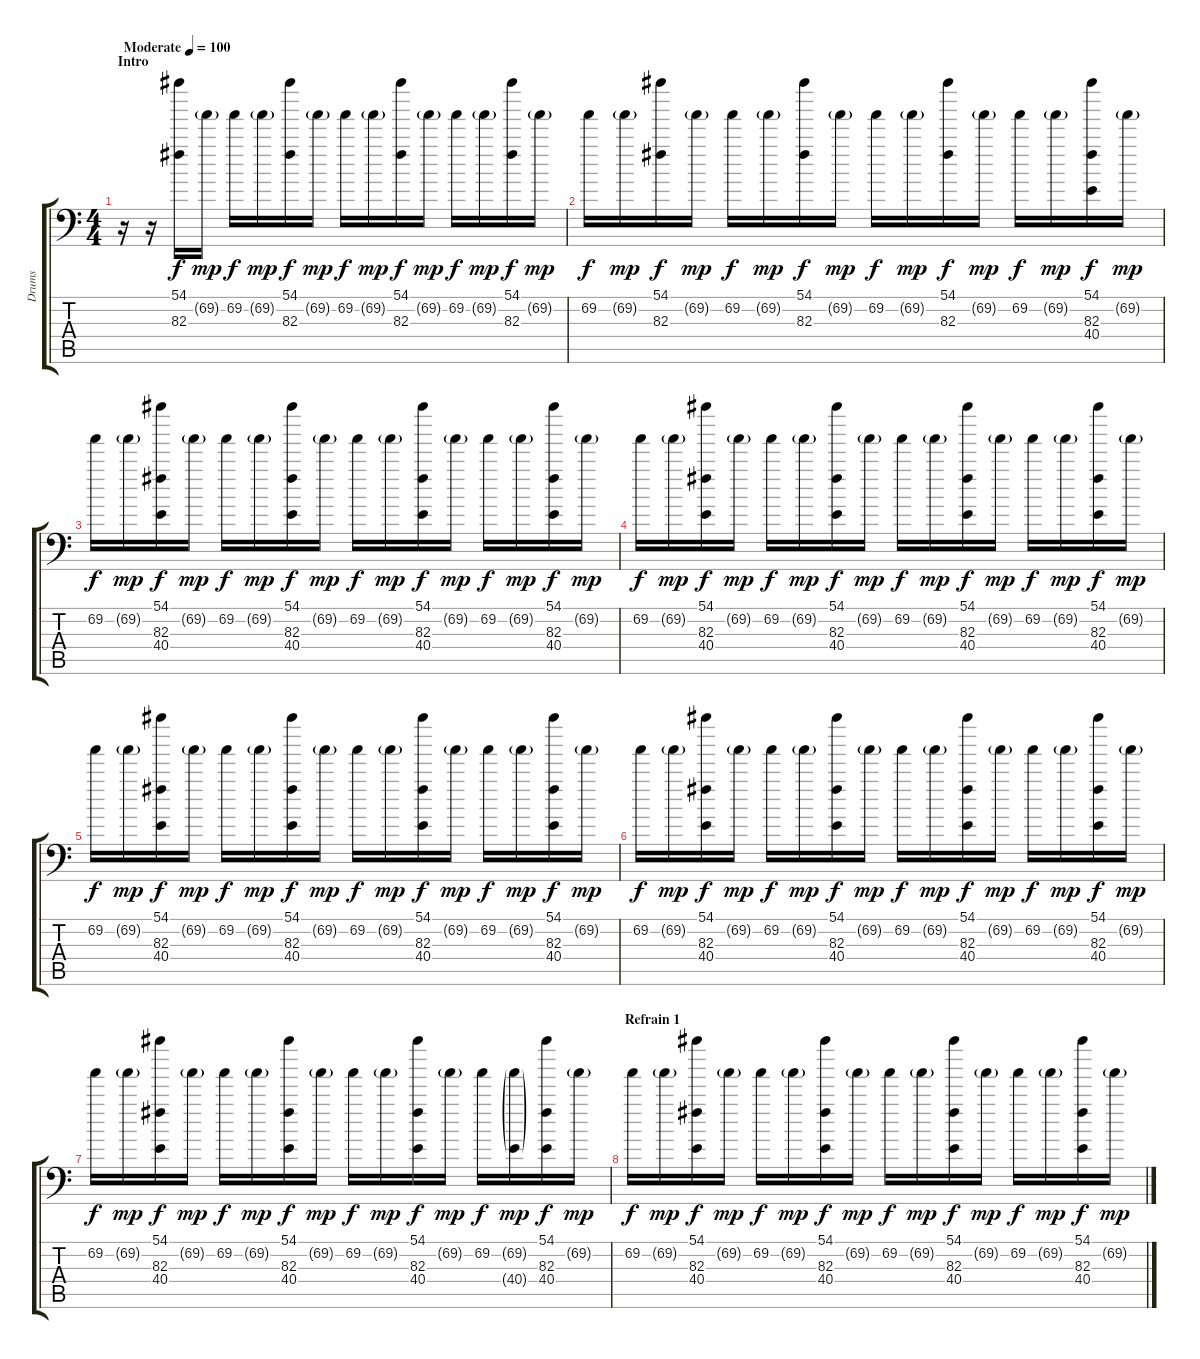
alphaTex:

\track ("Drums" "Drums") {instrument acousticgrandpiano}
\staff {score tabs}
\tuning (C-1 C-1 C-1 C-1 C-1 C-1) {hide}
\ts (4 4)
\section ("" "Intro")
\tempo (100 "Moderate")
\clef f4
\ks c
r.16{dy f instrument acousticgrandpiano} r.16 (54.1 82.3).16 69.2{g}.16{dy mp} 69.2.16{dy f} 69.2{g}.16{dy mp} (54.1 82.3).16{dy f} 69.2{g}.16{dy mp} 69.2.16{dy f} 69.2{g}.16{dy mp} (54.1 82.3).16{dy f} 69.2{g}.16{dy mp} 69.2.16{dy f} 69.2{g}.16{dy mp} (54.1 82.3).16{dy f} 69.2{g}.16{dy mp} |
69.2.16{dy f} 69.2{g}.16{dy mp} (54.1 82.3).16{dy f} 69.2{g}.16{dy mp} 69.2.16{dy f} 69.2{g}.16{dy mp} (54.1 82.3).16{dy f} 69.2{g}.16{dy mp} 69.2.16{dy f} 69.2{g}.16{dy mp} (54.1 82.3).16{dy f} 69.2{g}.16{dy mp} 69.2.16{dy f} 69.2{g}.16{dy mp} (54.1 82.3 40.4).16{dy f} 69.2{g}.16{dy mp} |
69.2.16{dy f} 69.2{g}.16{dy mp} (54.1 82.3 40.4).16{dy f} 69.2{g}.16{dy mp} 69.2.16{dy f} 69.2{g}.16{dy mp} (54.1 82.3 40.4).16{dy f} 69.2{g}.16{dy mp} 69.2.16{dy f} 69.2{g}.16{dy mp} (54.1 82.3 40.4).16{dy f} 69.2{g}.16{dy mp} 69.2.16{dy f} 69.2{g}.16{dy mp} (54.1 82.3 40.4).16{dy f} 69.2{g}.16{dy mp} |
69.2.16{dy f} 69.2{g}.16{dy mp} (54.1 82.3 40.4).16{dy f} 69.2{g}.16{dy mp} 69.2.16{dy f} 69.2{g}.16{dy mp} (54.1 82.3 40.4).16{dy f} 69.2{g}.16{dy mp} 69.2.16{dy f} 69.2{g}.16{dy mp} (54.1 82.3 40.4).16{dy f} 69.2{g}.16{dy mp} 69.2.16{dy f} 69.2{g}.16{dy mp} (54.1 82.3 40.4).16{dy f} 69.2{g}.16{dy mp} |
69.2.16{dy f} 69.2{g}.16{dy mp} (54.1 82.3 40.4).16{dy f} 69.2{g}.16{dy mp} 69.2.16{dy f} 69.2{g}.16{dy mp} (54.1 82.3 40.4).16{dy f} 69.2{g}.16{dy mp} 69.2.16{dy f} 69.2{g}.16{dy mp} (54.1 82.3 40.4).16{dy f} 69.2{g}.16{dy mp} 69.2.16{dy f} 69.2{g}.16{dy mp} (54.1 82.3 40.4).16{dy f} 69.2{g}.16{dy mp} |
69.2.16{dy f} 69.2{g}.16{dy mp} (54.1 82.3 40.4).16{dy f} 69.2{g}.16{dy mp} 69.2.16{dy f} 69.2{g}.16{dy mp} (54.1 82.3 40.4).16{dy f} 69.2{g}.16{dy mp} 69.2.16{dy f} 69.2{g}.16{dy mp} (54.1 82.3 40.4).16{dy f} 69.2{g}.16{dy mp} 69.2.16{dy f} 69.2{g}.16{dy mp} (54.1 82.3 40.4).16{dy f} 69.2{g}.16{dy mp} |
69.2.16{dy f} 69.2{g}.16{dy mp} (54.1 82.3 40.4).16{dy f} 69.2{g}.16{dy mp} 69.2.16{dy f} 69.2{g}.16{dy mp} (54.1 82.3 40.4).16{dy f} 69.2{g}.16{dy mp} 69.2.16{dy f} 69.2{g}.16{dy mp} (54.1 82.3 40.4).16{dy f} 69.2{g}.16{dy mp} 69.2.16{dy f} (69.2{g} 40.4{g}).16{dy mp} (54.1 82.3 40.4).16{dy f} 69.2{g}.16{dy mp} |
\section ("" "Refrain 1")
69.2.16{dy f} 69.2{g}.16{dy mp} (54.1 82.3 40.4).16{dy f} 69.2{g}.16{dy mp} 69.2.16{dy f} 69.2{g}.16{dy mp} (54.1 82.3 40.4).16{dy f} 69.2{g}.16{dy mp} 69.2.16{dy f} 69.2{g}.16{dy mp} (54.1 82.3 40.4).16{dy f} 69.2{g}.16{dy mp} 69.2.16{dy f} 69.2{g}.16{dy mp} (54.1 82.3 40.4).16{dy f} 69.2{g}.16{dy mp}
